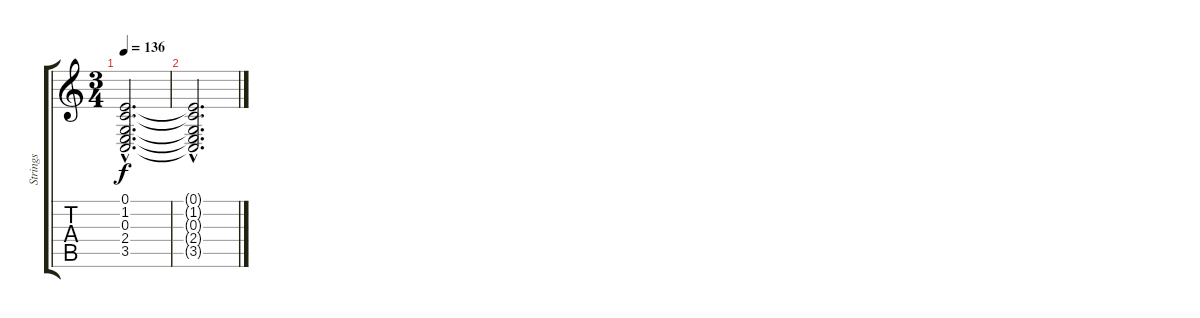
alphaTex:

\track ("Strings" "Strings") {instrument stringensemble1}
\staff {score tabs}
\tuning (E4 B3 G3 D3 A2 E2) {hide}
\ts (3 4)
\tempo 136
\clef g2
\ks aminor
(0.1{hac t} 1.2{hac t} 0.3{hac t} 2.4{hac t} 3.5{hac t}).2{d dy f} |
(0.1{hac t} 1.2{hac t} 0.3{hac t} 2.4{hac t} 3.5{hac t}).2{d}
